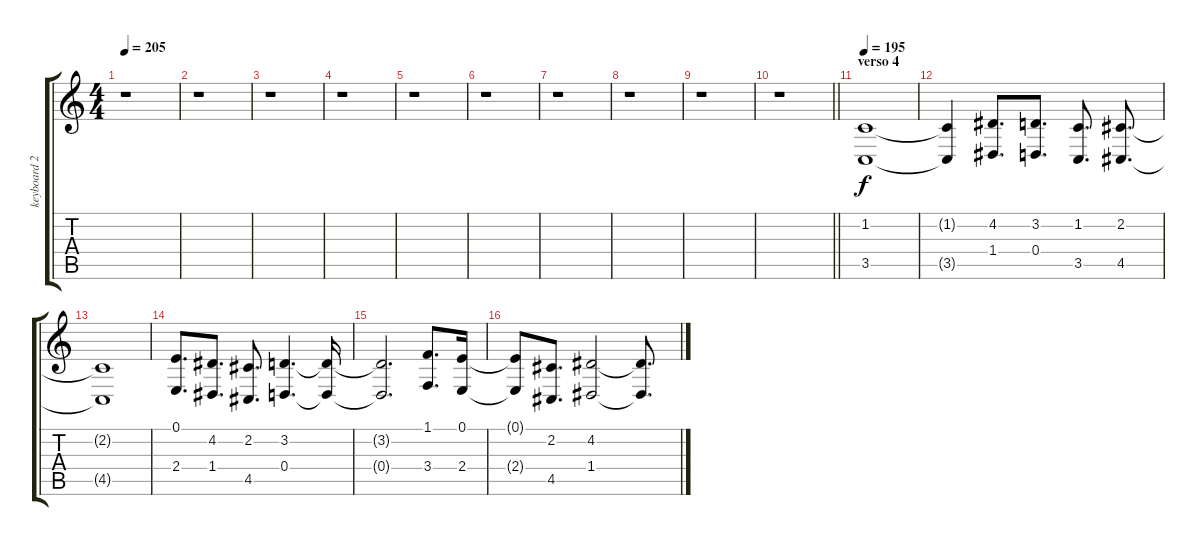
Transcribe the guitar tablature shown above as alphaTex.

\track ("keyboard 2" "keyboard 2") {instrument stringensemble1}
\staff {score tabs}
\tuning (E4 B3 G3 D3 A2 E2) {hide}
\ts (4 4)
\tempo 205
\clef g2
\ks c
r.1{dy f} |
r.1 |
r.1 |
r.1 |
r.1 |
r.1 |
r.1 |
r.1 |
r.1 |
\barLineRight lightlight
r.1 |
\section ("" "verso 4")
\tempo 195
(1.2 3.5).1 |
(1.2{t} 3.5{t}).4 (4.2 1.4).8{d} (3.2 0.4).8{d} (1.2 3.5).8{d} (2.2 4.5).8{d} |
(2.2{t} 4.5{t}).1 |
(0.1 2.4).8{d} (4.2 1.4).8{d} (2.2 4.5).8{d} (3.2 0.4).4{d} (3.2{t} 0.4{t}).16 |
(3.2{t} 0.4{t}).2{d} (1.1 3.4).8{d} (0.1 2.4).16 |
(0.1{t} 2.4{t}).8 (2.2 4.5).8{d} (4.2 1.4).2 (4.2{t} 1.4{t}).8{d}
